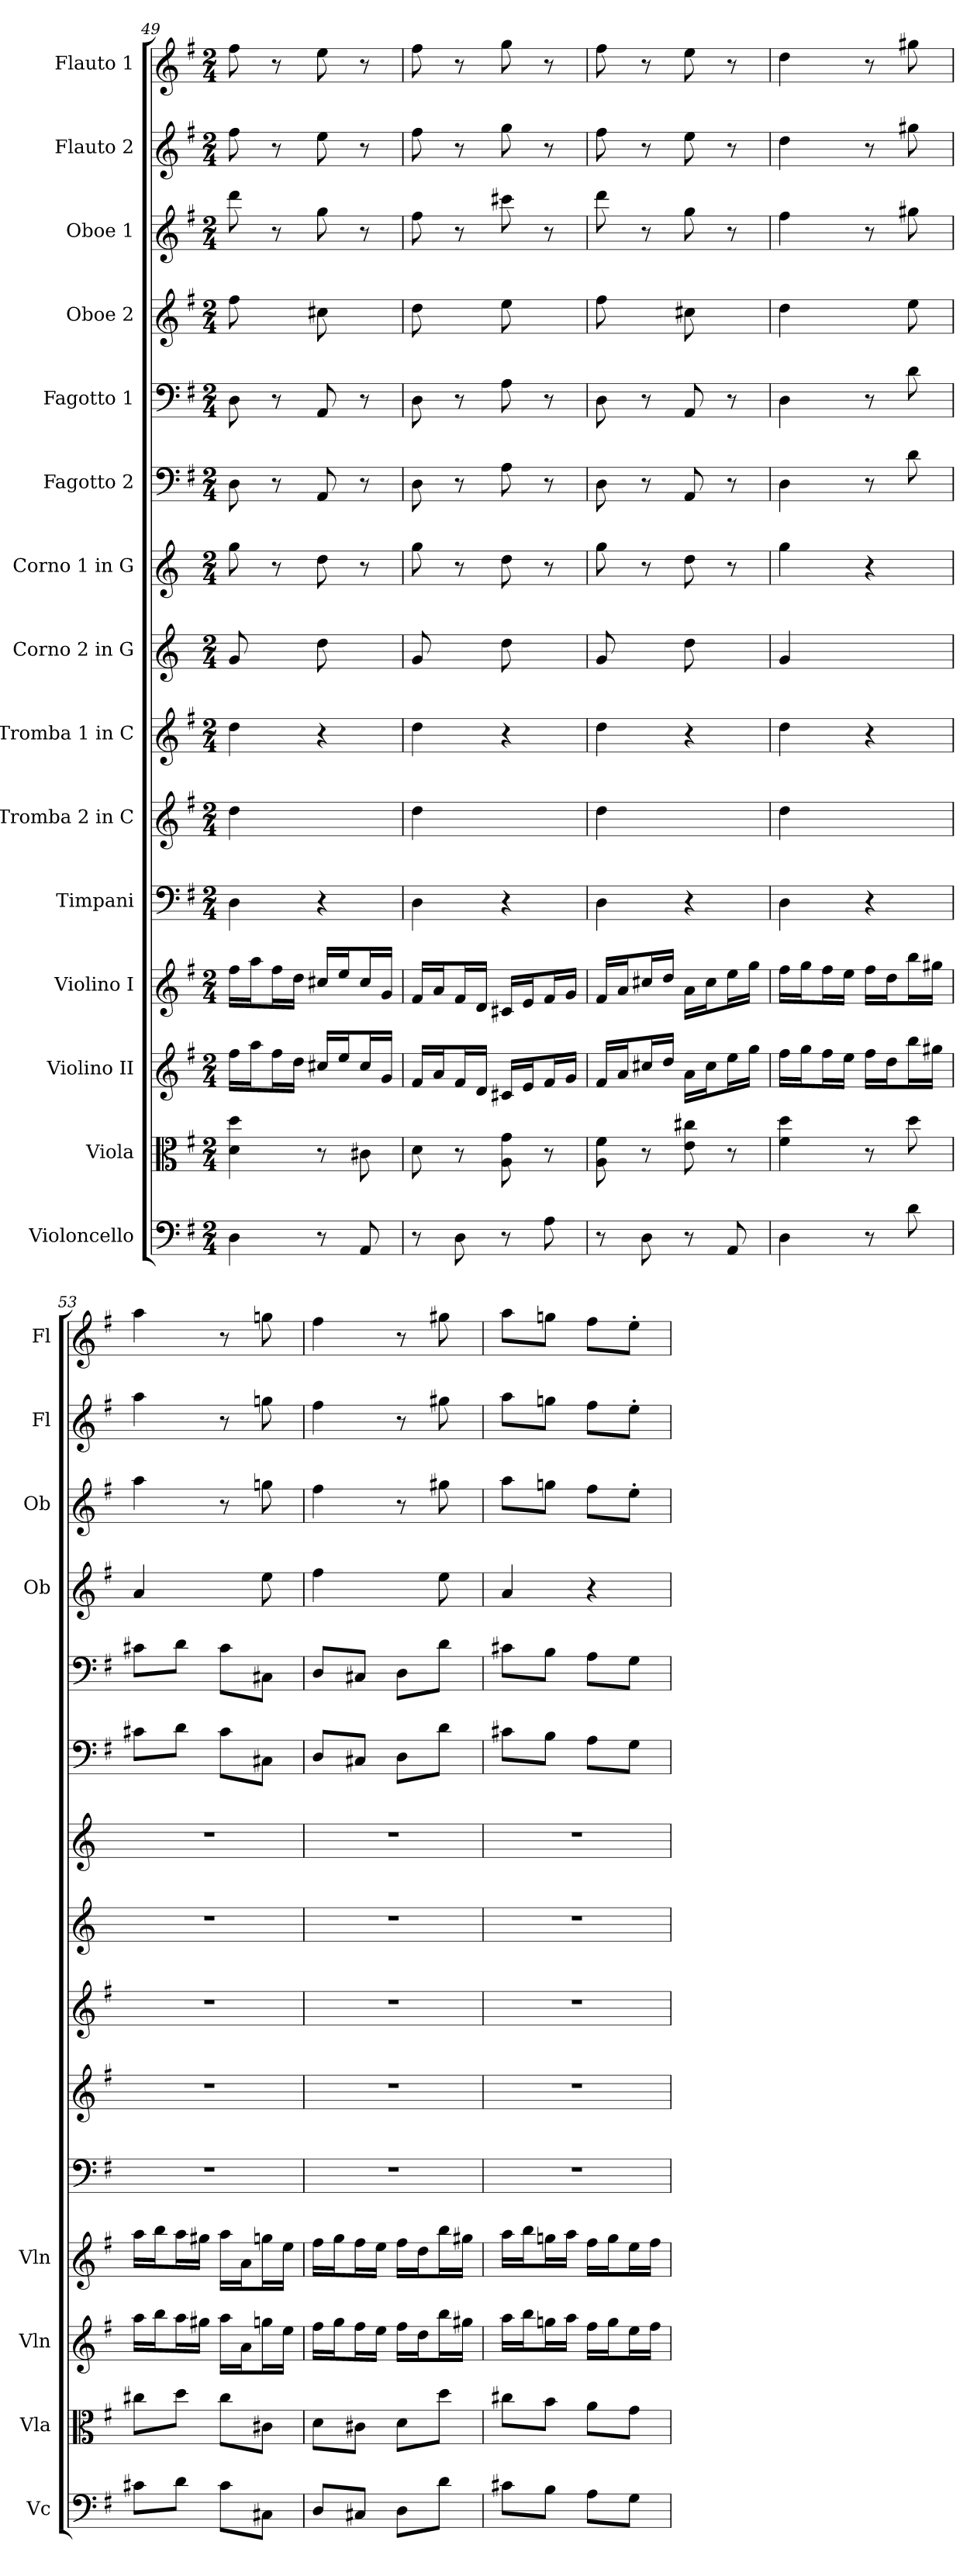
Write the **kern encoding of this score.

**kern	**kern	**kern	**kern	**kern	**kern	**kern	**kern	**kern	**kern	**kern	**kern	**kern	**kern	**kern
*part15	*part14	*part13	*part12	*part11	*part10	*part9	*part8	*part7	*part6	*part5	*part4	*part3	*part2	*part1
*staff15	*staff14	*staff13	*staff12	*staff11	*staff10	*staff9	*staff8	*staff7	*staff6	*staff5	*staff4	*staff3	*staff2	*staff1
*I"Violoncello	*I"Viola	*I"Violino II	*I"Violino I	*I"Timpani	*I"Tromba 2 in C	*I"Tromba 1 in C	*I"Corno 2 in G	*I"Corno 1 in G	*I"Fagotto 2	*I"Fagotto 1	*I"Oboe 2	*I"Oboe 1	*I"Flauto 2	*I"Flauto 1
*I'Vc	*I'Vla	*I'Vln	*I'Vln	*	*	*	*	*	*	*	*I'Ob	*I'Ob	*I'Fl	*I'Fl
*clefF4	*clefC3	*clefG2	*clefG2	*clefF4	*clefG2	*clefG2	*clefG2	*clefG2	*clefF4	*clefF4	*clefG2	*clefG2	*clefG2	*clefG2
*	*	*	*	*	*ITrd1c2	*ITrd1c2	*ITrd-4c-7	*ITrd-4c-7	*	*	*	*	*	*
*k[f#]	*k[f#]	*k[f#]	*k[f#]	*k[f#]	*k[b-]	*k[b-]	*k[f#]	*k[f#]	*k[f#]	*k[f#]	*k[f#]	*k[f#]	*k[f#]	*k[f#]
*G:	*G:	*G:	*G:	*G:	*F:	*F:	*G:	*G:	*G:	*G:	*G:	*G:	*G:	*G:
*M2/4	*M2/4	*M2/4	*M2/4	*M2/4	*M2/4	*M2/4	*M2/4	*M2/4	*M2/4	*M2/4	*M2/4	*M2/4	*M2/4	*M2/4
=49	=49	=49	=49	=49	=49	=49	=49	=49	=49	=49	=49	=49	=49	=49
4D	4d 4dd	16ff#\LL	16ff#\LL	4D	4cc	4cc	8dd	8ddd	8D	8D	8ff#	8ddd	8ff#	8ff#
.	.	16aa\J	16aa\J	.	.	.	.	.	.	.	.	.	.	.
.	.	16ff#\L	16ff#\L	.	.	.	8ryy	8r	8r	8r	8ryy	8r	8r	8r
.	.	16dd\JJ	16dd\JJ	.	.	.	.	.	.	.	.	.	.	.
8r	8r	16cc#X/LL	16cc#X/LL	4r	4ryy	4r	8aa	8aa	8AA	8AA	8cc#X	8gg	8ee	8ee
.	.	16ee/J	16ee/J	.	.	.	.	.	.	.	.	.	.	.
8AA	8c#X	16cc#/L	16cc#/L	.	.	.	8ryy	8r	8r	8r	8ryy	8r	8r	8r
.	.	16g/JJ	16g/JJ	.	.	.	.	.	.	.	.	.	.	.
=50	=50	=50	=50	=50	=50	=50	=50	=50	=50	=50	=50	=50	=50	=50
8r	8d	16f#/LL	16f#/LL	4D	4cc	4cc	8dd	8ddd	8D	8D	8dd	8ff#	8ff#	8ff#
.	.	16a/J	16a/J	.	.	.	.	.	.	.	.	.	.	.
8D	8r	16f#/L	16f#/L	.	.	.	8ryy	8r	8r	8r	8ryy	8r	8r	8r
.	.	16d/JJ	16d/JJ	.	.	.	.	.	.	.	.	.	.	.
8r	8A 8g	16c#X/LL	16c#X/LL	4r	4ryy	4r	8aa	8aa	8A	8A	8ee	8ccc#X	8gg	8gg
.	.	16e/J	16e/J	.	.	.	.	.	.	.	.	.	.	.
8A	8r	16f#/L	16f#/L	.	.	.	8ryy	8r	8r	8r	8ryy	8r	8r	8r
.	.	16g/JJ	16g/JJ	.	.	.	.	.	.	.	.	.	.	.
=51	=51	=51	=51	=51	=51	=51	=51	=51	=51	=51	=51	=51	=51	=51
8r	8A 8f#	16f#/LL	16f#/LL	4D	4cc	4cc	8dd	8ddd	8D	8D	8ff#	8ddd	8ff#	8ff#
.	.	16a/J	16a/J	.	.	.	.	.	.	.	.	.	.	.
8D	8r	16cc#X/L	16cc#X/L	.	.	.	8ryy	8r	8r	8r	8ryy	8r	8r	8r
.	.	16dd/JJ	16dd/JJ	.	.	.	.	.	.	.	.	.	.	.
8r	8e 8cc#X	16a\LL	16a\LL	4r	4ryy	4r	8aa	8aa	8AA	8AA	8cc#X	8gg	8ee	8ee
.	.	16cc#\J	16cc#\J	.	.	.	.	.	.	.	.	.	.	.
8AA	8r	16ee\L	16ee\L	.	.	.	8ryy	8r	8r	8r	8ryy	8r	8r	8r
.	.	16gg\JJ	16gg\JJ	.	.	.	.	.	.	.	.	.	.	.
=52	=52	=52	=52	=52	=52	=52	=52	=52	=52	=52	=52	=52	=52	=52
4D	4f# 4dd	16ff#\LL	16ff#\LL	4D	4cc	4cc	4dd	4ddd	4D	4D	4dd	4ff#	4dd	4dd
.	.	16gg\J	16gg\J	.	.	.	.	.	.	.	.	.	.	.
.	.	16ff#\L	16ff#\L	.	.	.	.	.	.	.	.	.	.	.
.	.	16ee\JJ	16ee\JJ	.	.	.	.	.	.	.	.	.	.	.
8r	8r	16ff#\LL	16ff#\LL	4r	4ryy	4r	4ryy	4r	8r	8r	8ryy	8r	8r	8r
.	.	16dd\J	16dd\J	.	.	.	.	.	.	.	.	.	.	.
8d	8dd	16bb\L	16bb\L	.	.	.	.	.	8d	8d	8ee	8gg#X	8gg#X	8gg#X
.	.	16gg#X\JJ	16gg#X\JJ	.	.	.	.	.	.	.	.	.	.	.
=53	=53	=53	=53	=53	=53	=53	=53	=53	=53	=53	=53	=53	=53	=53
8c#X\L	8cc#X\L	16aa\LL	16aa\LL	2r	2r	2r	2r	2r	8c#X\L	8c#X\L	4a	4aa	4aa	4aa
.	.	16bb\J	16bb\J	.	.	.	.	.	.	.	.	.	.	.
8d\J	8dd\J	16aa\L	16aa\L	.	.	.	.	.	8d\J	8d\J	.	.	.	.
.	.	16gg#X\JJ	16gg#X\JJ	.	.	.	.	.	.	.	.	.	.	.
8c#\L	8cc#\L	16aa\LL	16aa\LL	.	.	.	.	.	8c#\L	8c#\L	8ryy	8r	8r	8r
.	.	16a\J	16a\J	.	.	.	.	.	.	.	.	.	.	.
8C#X\J	8c#X\J	16ggn\L	16ggn\L	.	.	.	.	.	8C#X\J	8C#X\J	8ee	8ggn	8ggn	8ggn
.	.	16ee\JJ	16ee\JJ	.	.	.	.	.	.	.	.	.	.	.
=54	=54	=54	=54	=54	=54	=54	=54	=54	=54	=54	=54	=54	=54	=54
8D/L	8d\L	16ff#\LL	16ff#\LL	2r	2r	2r	2r	2r	8D/L	8D/L	4ff#	4ff#	4ff#	4ff#
.	.	16gg\J	16gg\J	.	.	.	.	.	.	.	.	.	.	.
8C#X/J	8c#X\J	16ff#\L	16ff#\L	.	.	.	.	.	8C#X/J	8C#X/J	.	.	.	.
.	.	16ee\JJ	16ee\JJ	.	.	.	.	.	.	.	.	.	.	.
8D\L	8d\L	16ff#\LL	16ff#\LL	.	.	.	.	.	8D\L	8D\L	8ryy	8r	8r	8r
.	.	16dd\J	16dd\J	.	.	.	.	.	.	.	.	.	.	.
8d\J	8dd\J	16bb\L	16bb\L	.	.	.	.	.	8d\J	8d\J	8ee	8gg#X	8gg#X	8gg#X
.	.	16gg#X\JJ	16gg#X\JJ	.	.	.	.	.	.	.	.	.	.	.
=55	=55	=55	=55	=55	=55	=55	=55	=55	=55	=55	=55	=55	=55	=55
8c#X\L	8cc#X\L	16aa\LL	16aa\LL	2r	2r	2r	2r	2r	8c#X\L	8c#X\L	4a	8aa\L	8aa\L	8aa\L
.	.	16bb\J	16bb\J	.	.	.	.	.	.	.	.	.	.	.
8B\J	8b\J	16ggn\L	16ggn\L	.	.	.	.	.	8B\J	8B\J	.	8ggn\J	8ggn\J	8ggn\J
.	.	16aa\JJ	16aa\JJ	.	.	.	.	.	.	.	.	.	.	.
8A\L	8a\L	16ff#\LL	16ff#\LL	.	.	.	.	.	8A\L	8A\L	4r	8ff#\L	8ff#\L	8ff#\L
.	.	16gg\J	16gg\J	.	.	.	.	.	.	.	.	.	.	.
8G\J	8g\J	16ee\L	16ee\L	.	.	.	.	.	8G\J	8G\J	.	8ee'\J	8ee'\J	8ee'\J
.	.	16ff#\JJ	16ff#\JJ	.	.	.	.	.	.	.	.	.	.	.
=	=	=	=	=	=	=	=	=	=	=	=	=	=	=
*-	*-	*-	*-	*-	*-	*-	*-	*-	*-	*-	*-	*-	*-	*-
